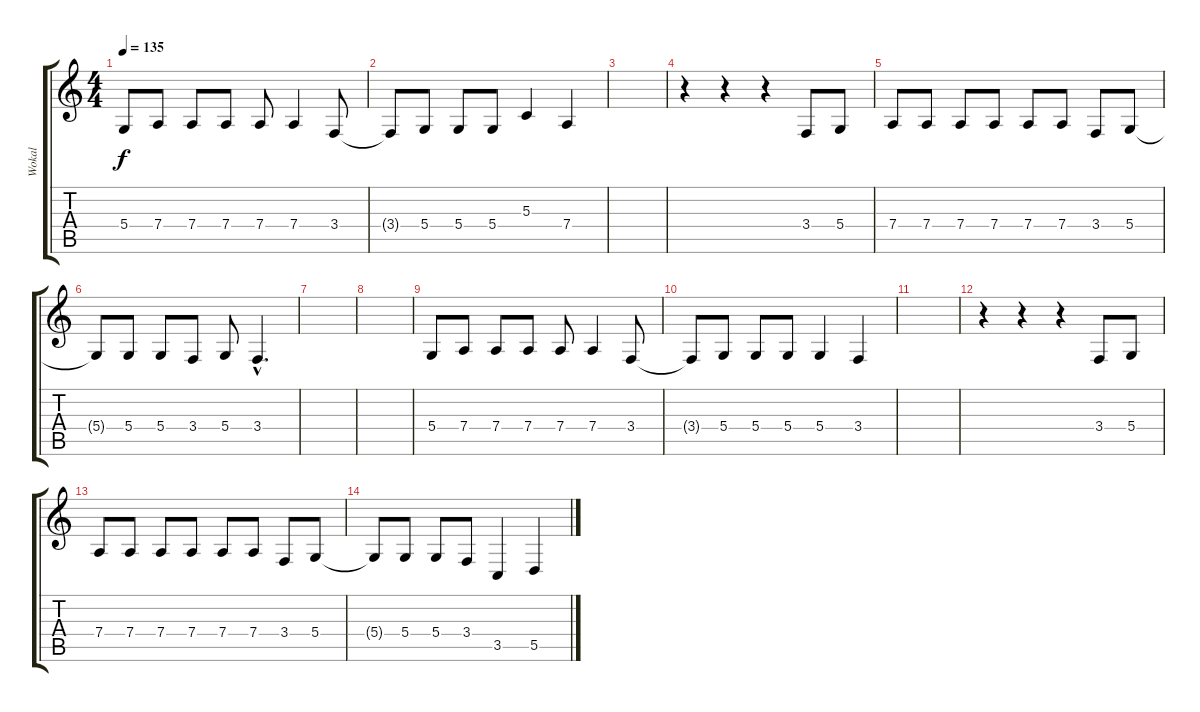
\track ("Wokal" "Wokal") {instrument viola}
\staff {score tabs}
\tuning (E4 B3 G3 D3 A2 E2) {hide}
\ts (4 4)
\tempo 135
\clef g2
\ks c
5.4.8{dy f volume 7} 7.4.8 7.4.8 7.4.8 7.4.8 7.4.4 3.4.8 |
3.4{t}.8 5.4.8 5.4.8 5.4.8 5.3.4 7.4.4 |
|
r.4 r.4 r.4 3.4.8 5.4.8 |
7.4.8 7.4.8 7.4.8 7.4.8 7.4.8 7.4.8 3.4.8 5.4.8 |
5.4{t}.8 5.4.8 5.4.8 3.4.8 5.4.8 3.4{hac}.4{d} |
|
|
5.4.8{volume 7} 7.4.8 7.4.8 7.4.8 7.4.8 7.4.4 3.4.8 |
3.4{t}.8 5.4.8 5.4.8 5.4.8 5.4.4 3.4.4 |
|
r.4 r.4 r.4 3.4.8 5.4.8 |
7.4.8 7.4.8 7.4.8 7.4.8 7.4.8 7.4.8 3.4.8 5.4.8 |
5.4{t}.8 5.4.8 5.4.8 3.4.8 3.5.4 5.5.4
